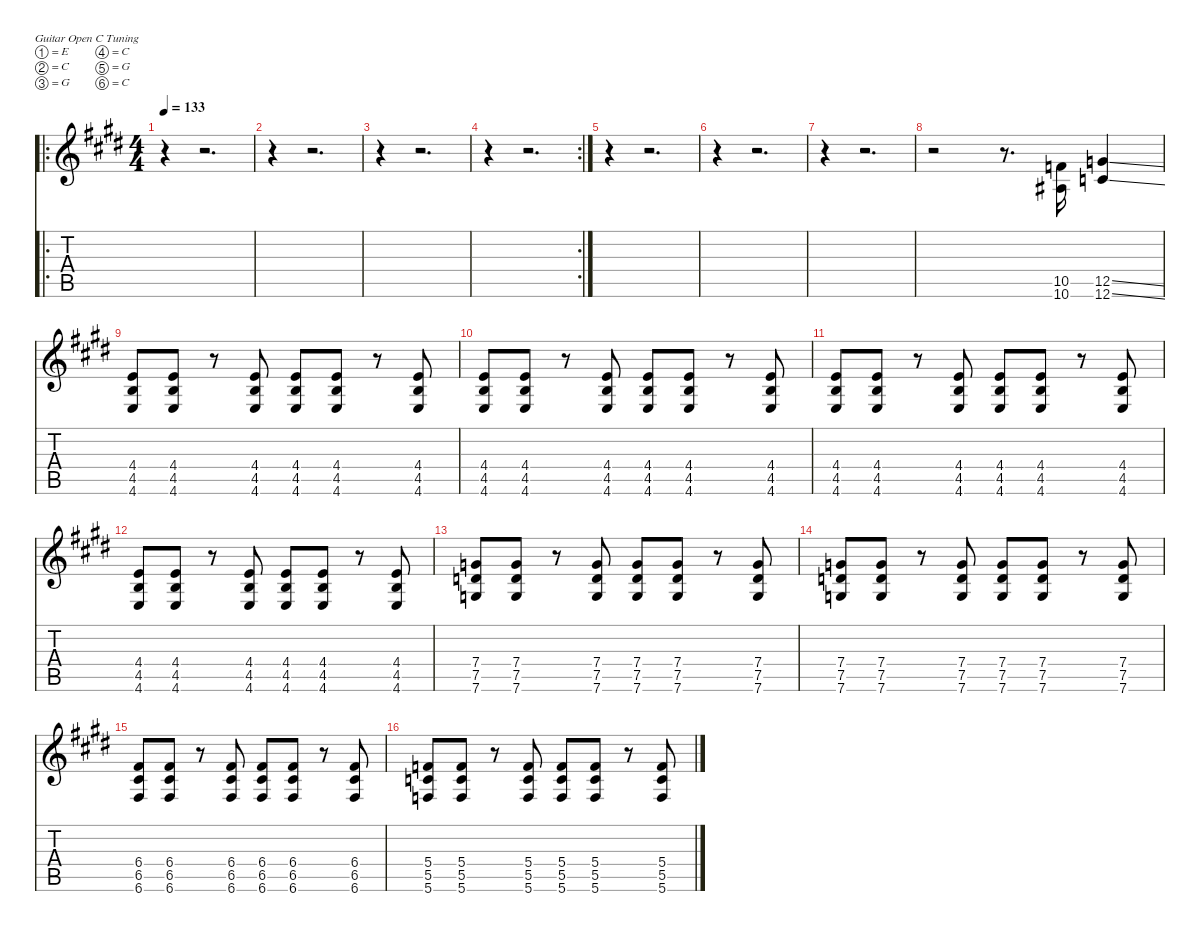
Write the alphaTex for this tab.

\defaultSystemsLayout 4
\hideDynamics
\bracketExtendMode nobrackets
\singleTrackTrackNamePolicy hidden
\multiTrackTrackNamePolicy hidden
\firstSystemTrackNameMode fullname
\firstSystemTrackNameOrientation horizontal
\otherSystemsTrackNameOrientation horizontal
\track ("Dave Young" "dist.guit.") {instrument distortionguitar}
\staff {score tabs}
\tuning (E4 C4 G3 C3 G2 C2)
\ro
\ts (4 4)
\beaming (8 2 2 2 2)
\tempo 133
\clef g2
\ks e
r.4{dy f instrument distortionguitar beam Down} r.2{d beam Down} |
r.4{beam Down} r.2{d beam Down} |
r.4{beam Down} r.2{d beam Down} |
\rc 2
r.4{beam Down} r.2{d beam Down} |
r.4{beam Down} r.2{d beam Down} |
r.4{beam Down} r.2{d beam Down} |
r.4{beam Down} r.2{d beam Down} |
r.2{beam Down} r.8{d beam Down} (10.5{acc forcenatural} 10.6{acc #}).16{beam Up} (12.5{ss acc forcenatural} 12.6{ss acc forcenatural}).4{beam Up} |
(4.4{acc forcenatural} 4.5{acc forcenatural} 4.6{acc forcenatural}).8{beam Up} (4.4{acc forcenatural} 4.5{acc forcenatural} 4.6{acc forcenatural}).8{beam Up} r.8{beam Up} (4.4{acc forcenatural} 4.5{acc forcenatural} 4.6{acc forcenatural}).8{beam Up} (4.4{acc forcenatural} 4.5{acc forcenatural} 4.6{acc forcenatural}).8{beam Up} (4.4{acc forcenatural} 4.5{acc forcenatural} 4.6{acc forcenatural}).8{beam Up} r.8{beam Up} (4.4{acc forcenatural} 4.5{acc forcenatural} 4.6{acc forcenatural}).8{beam Up} |
(4.4{acc forcenatural} 4.5{acc forcenatural} 4.6{acc forcenatural}).8{beam Up} (4.4{acc forcenatural} 4.5{acc forcenatural} 4.6{acc forcenatural}).8{beam Up} r.8{beam Up} (4.4{acc forcenatural} 4.5{acc forcenatural} 4.6{acc forcenatural}).8{beam Up} (4.4{acc forcenatural} 4.5{acc forcenatural} 4.6{acc forcenatural}).8{beam Up} (4.4{acc forcenatural} 4.5{acc forcenatural} 4.6{acc forcenatural}).8{beam Up} r.8{beam Up} (4.4{acc forcenatural} 4.5{acc forcenatural} 4.6{acc forcenatural}).8{beam Up} |
(4.4{acc forcenatural} 4.5{acc forcenatural} 4.6{acc forcenatural}).8{beam Up} (4.4{acc forcenatural} 4.5{acc forcenatural} 4.6{acc forcenatural}).8{beam Up} r.8{beam Up} (4.4{acc forcenatural} 4.5{acc forcenatural} 4.6{acc forcenatural}).8{beam Up} (4.4{acc forcenatural} 4.5{acc forcenatural} 4.6{acc forcenatural}).8{beam Up} (4.4{acc forcenatural} 4.5{acc forcenatural} 4.6{acc forcenatural}).8{beam Up} r.8{beam Up} (4.4{acc forcenatural} 4.5{acc forcenatural} 4.6{acc forcenatural}).8{beam Up} |
(4.4{acc forcenatural} 4.5{acc forcenatural} 4.6{acc forcenatural}).8{beam Up} (4.4{acc forcenatural} 4.5{acc forcenatural} 4.6{acc forcenatural}).8{beam Up} r.8{beam Up} (4.4{acc forcenatural} 4.5{acc forcenatural} 4.6{acc forcenatural}).8{beam Up} (4.4{acc forcenatural} 4.5{acc forcenatural} 4.6{acc forcenatural}).8{beam Up} (4.4{acc forcenatural} 4.5{acc forcenatural} 4.6{acc forcenatural}).8{beam Up} r.8{beam Up} (4.4{acc forcenatural} 4.5{acc forcenatural} 4.6{acc forcenatural}).8{beam Up} |
(7.4{acc forcenatural} 7.5{acc forcenatural} 7.6{acc forcenatural}).8{beam Up} (7.4{acc forcenatural} 7.5{acc forcenatural} 7.6{acc forcenatural}).8{beam Up} r.8{beam Up} (7.4{acc forcenatural} 7.5{acc forcenatural} 7.6{acc forcenatural}).8{beam Up} (7.4{acc forcenatural} 7.5{acc forcenatural} 7.6{acc forcenatural}).8{beam Up} (7.4{acc forcenatural} 7.5{acc forcenatural} 7.6{acc forcenatural}).8{beam Up} r.8{beam Up} (7.4{acc forcenatural} 7.5{acc forcenatural} 7.6{acc forcenatural}).8{beam Up} |
(7.4{acc forcenatural} 7.5{acc forcenatural} 7.6{acc forcenatural}).8{beam Up} (7.4{acc forcenatural} 7.5{acc forcenatural} 7.6{acc forcenatural}).8{beam Up} r.8{beam Up} (7.4{acc forcenatural} 7.5{acc forcenatural} 7.6{acc forcenatural}).8{beam Up} (7.4{acc forcenatural} 7.5{acc forcenatural} 7.6{acc forcenatural}).8{beam Up} (7.4{acc forcenatural} 7.5{acc forcenatural} 7.6{acc forcenatural}).8{beam Up} r.8{beam Up} (7.4{acc forcenatural} 7.5{acc forcenatural} 7.6{acc forcenatural}).8{beam Up} |
(6.4{acc #} 6.5{acc #} 6.6{acc #}).8{beam Up} (6.4{acc #} 6.5{acc #} 6.6{acc #}).8{beam Up} r.8{beam Up} (6.4{acc #} 6.5{acc #} 6.6{acc #}).8{beam Up} (6.4{acc #} 6.5{acc #} 6.6{acc #}).8{beam Up} (6.4{acc #} 6.5{acc #} 6.6{acc #}).8{beam Up} r.8{beam Up} (6.4{acc #} 6.5{acc #} 6.6{acc #}).8{beam Up} |
(5.4{acc forcenatural} 5.5{acc forcenatural} 5.6{acc forcenatural}).8{beam Up} (5.4{acc forcenatural} 5.5{acc forcenatural} 5.6{acc forcenatural}).8{beam Up} r.8{beam Up} (5.4{acc forcenatural} 5.5{acc forcenatural} 5.6{acc forcenatural}).8{beam Up} (5.4{acc forcenatural} 5.5{acc forcenatural} 5.6{acc forcenatural}).8{beam Up} (5.4{acc forcenatural} 5.5{acc forcenatural} 5.6{acc forcenatural}).8{beam Up} r.8{beam Up} (5.4{acc forcenatural} 5.5{acc forcenatural} 5.6{acc forcenatural}).8{beam Up}
